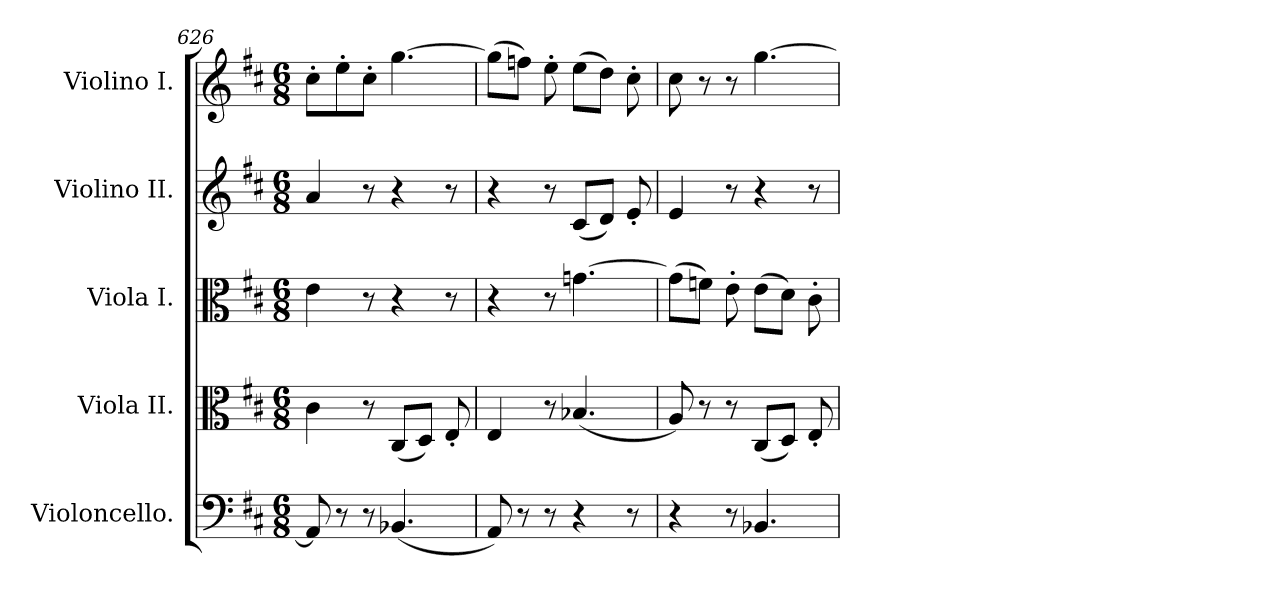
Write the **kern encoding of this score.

**kern	**kern	**kern	**kern	**kern
*part5	*part4	*part3	*part2	*part1
*staff5	*staff4	*staff3	*staff2	*staff1
*I"Violoncello.	*I"Viola II.	*I"Viola I.	*I"Violino II.	*I"Violino I.
*I'Vc	*I'Vla	*I'Vla	*I'Vln	*I'Vln
*clefF4	*clefC3	*clefC3	*clefG2	*clefG2
*k[f#c#]	*k[f#c#]	*k[f#c#]	*k[f#c#]	*k[f#c#]
*M6/8	*M6/8	*M6/8	*M6/8	*M6/8
=626	=626	=626	=626	=626
8AA/]	4c#\	4e\	4a/	8cc#'\L
8r	.	.	.	8ee'\
8r	8r	8r	8r	8cc#'\J
(<4.BB-X/	(<8C#/L	4r	4r	[4.gg\
.	8D/J)	.	.	.
.	8E'/	8r	8r	.
=627	=627	=627	=627	=627
8AA/)	4E/	4r	4r	(>8gg\L]
8r	.	.	.	8ffn\J)
8r	8r	8r	8r	8ee'\
4r	(<4.B-X/	[4.gn\	(<8c#/L	(>8ee\L
.	.	.	8d/J)	8dd\J)
8r	.	.	8e'/	8cc#'\
=628	=628	=628	=628	=628
4r	8A/)	(>8g\L]	4e/	8cc#\
.	8r	8fn\J)	.	8r
8r	8r	8e'\	8r	8r
4.BB-X/	(<8C#/L	(>8e\L	4r	[4.gg\
.	8D/J)	8d\J)	.	.
.	8E'/	8c#'\	8r	.
=	=	=	=	=
*-	*-	*-	*-	*-
